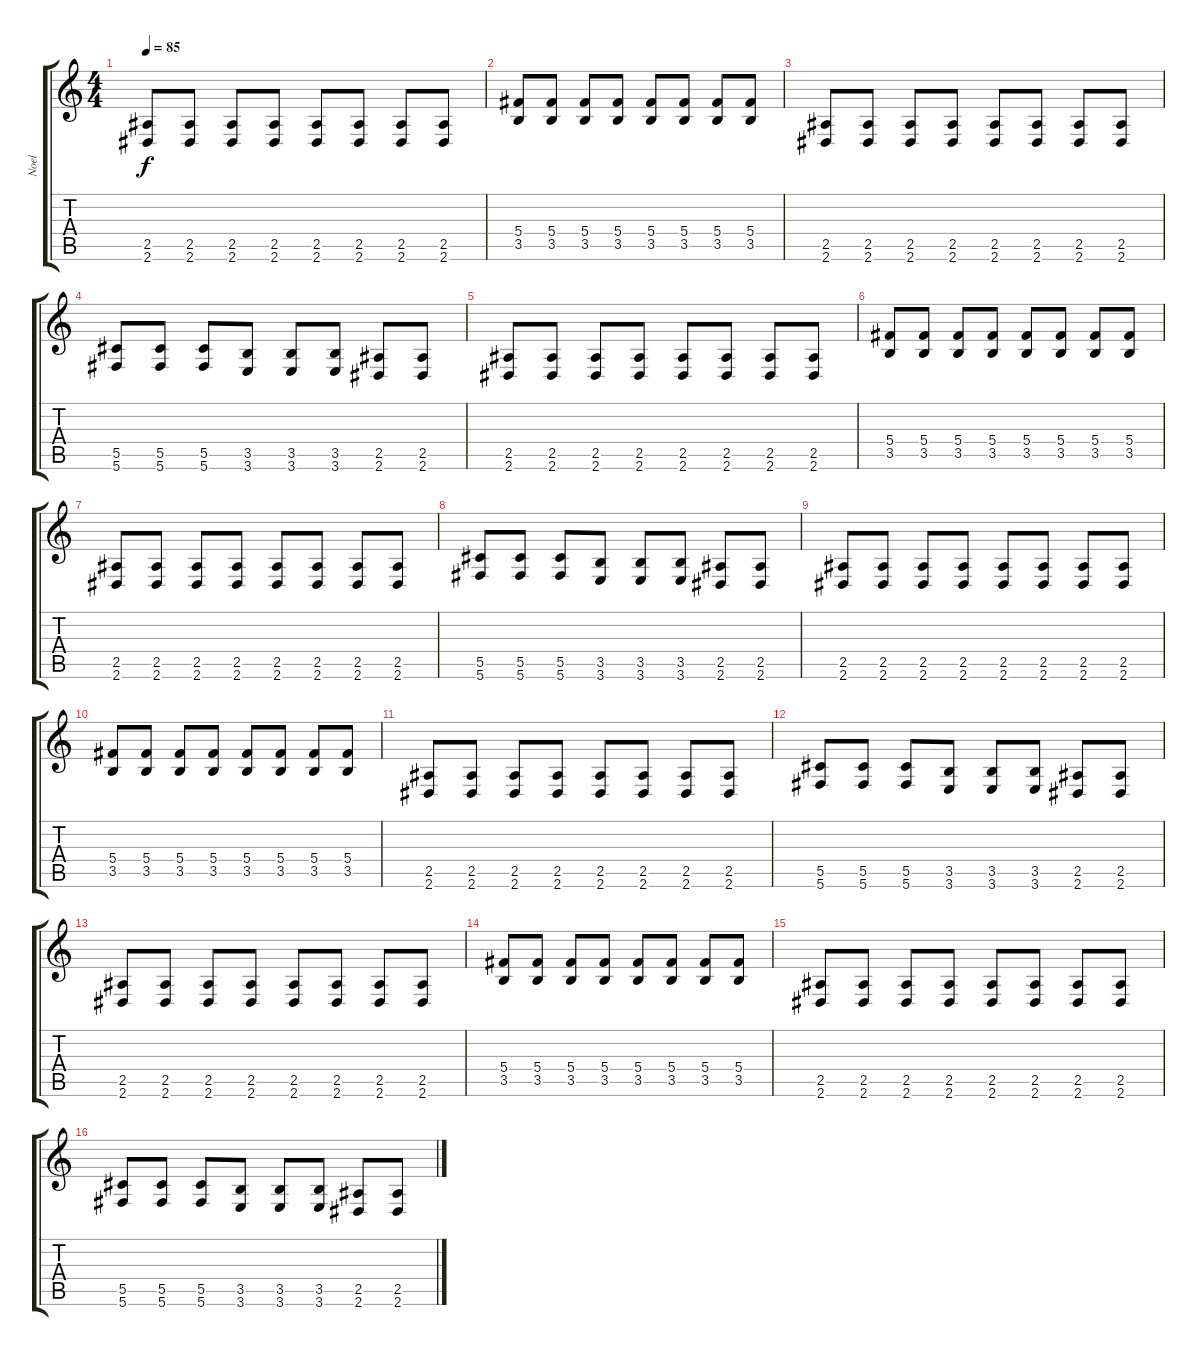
\track ("Noel" "Noel") {instrument distortionguitar}
\staff {score tabs}
\tuning (Eb4 Bb3 Gb3 Db3 Ab2 Db2) {hide}
\ts (4 4)
\tempo 85
\clef g2
\ks c
(2.5 2.6).8{dy f volume 11 balance 5} (2.5 2.6).8 (2.5 2.6).8 (2.5 2.6).8 (2.5 2.6).8 (2.5 2.6).8 (2.5 2.6).8 (2.5 2.6).8 |
(5.4 3.5).8 (5.4 3.5).8 (5.4 3.5).8 (5.4 3.5).8 (5.4 3.5).8 (5.4 3.5).8 (5.4 3.5).8 (5.4 3.5).8 |
(2.5 2.6).8 (2.5 2.6).8 (2.5 2.6).8 (2.5 2.6).8 (2.5 2.6).8 (2.5 2.6).8 (2.5 2.6).8 (2.5 2.6).8 |
(5.5 5.6).8 (5.5 5.6).8 (5.5 5.6).8 (3.5 3.6).8 (3.5 3.6).8 (3.5 3.6).8 (2.5 2.6).8 (2.5 2.6).8 |
(2.5 2.6).8 (2.5 2.6).8 (2.5 2.6).8 (2.5 2.6).8 (2.5 2.6).8 (2.5 2.6).8 (2.5 2.6).8 (2.5 2.6).8 |
(5.4 3.5).8 (5.4 3.5).8 (5.4 3.5).8 (5.4 3.5).8 (5.4 3.5).8 (5.4 3.5).8 (5.4 3.5).8 (5.4 3.5).8 |
(2.5 2.6).8 (2.5 2.6).8 (2.5 2.6).8 (2.5 2.6).8 (2.5 2.6).8 (2.5 2.6).8 (2.5 2.6).8 (2.5 2.6).8 |
(5.5 5.6).8 (5.5 5.6).8 (5.5 5.6).8 (3.5 3.6).8 (3.5 3.6).8 (3.5 3.6).8 (2.5 2.6).8 (2.5 2.6).8 |
(2.5 2.6).8 (2.5 2.6).8 (2.5 2.6).8 (2.5 2.6).8 (2.5 2.6).8 (2.5 2.6).8 (2.5 2.6).8 (2.5 2.6).8 |
(5.4 3.5).8 (5.4 3.5).8 (5.4 3.5).8 (5.4 3.5).8 (5.4 3.5).8 (5.4 3.5).8 (5.4 3.5).8 (5.4 3.5).8 |
(2.5 2.6).8 (2.5 2.6).8 (2.5 2.6).8 (2.5 2.6).8 (2.5 2.6).8 (2.5 2.6).8 (2.5 2.6).8 (2.5 2.6).8 |
(5.5 5.6).8 (5.5 5.6).8 (5.5 5.6).8 (3.5 3.6).8 (3.5 3.6).8 (3.5 3.6).8 (2.5 2.6).8 (2.5 2.6).8 |
(2.5 2.6).8 (2.5 2.6).8 (2.5 2.6).8 (2.5 2.6).8 (2.5 2.6).8 (2.5 2.6).8 (2.5 2.6).8 (2.5 2.6).8 |
(5.4 3.5).8 (5.4 3.5).8 (5.4 3.5).8 (5.4 3.5).8 (5.4 3.5).8 (5.4 3.5).8 (5.4 3.5).8 (5.4 3.5).8 |
(2.5 2.6).8 (2.5 2.6).8 (2.5 2.6).8 (2.5 2.6).8 (2.5 2.6).8 (2.5 2.6).8 (2.5 2.6).8 (2.5 2.6).8 |
(5.5 5.6).8 (5.5 5.6).8 (5.5 5.6).8 (3.5 3.6).8 (3.5 3.6).8 (3.5 3.6).8 (2.5 2.6).8 (2.5 2.6).8
